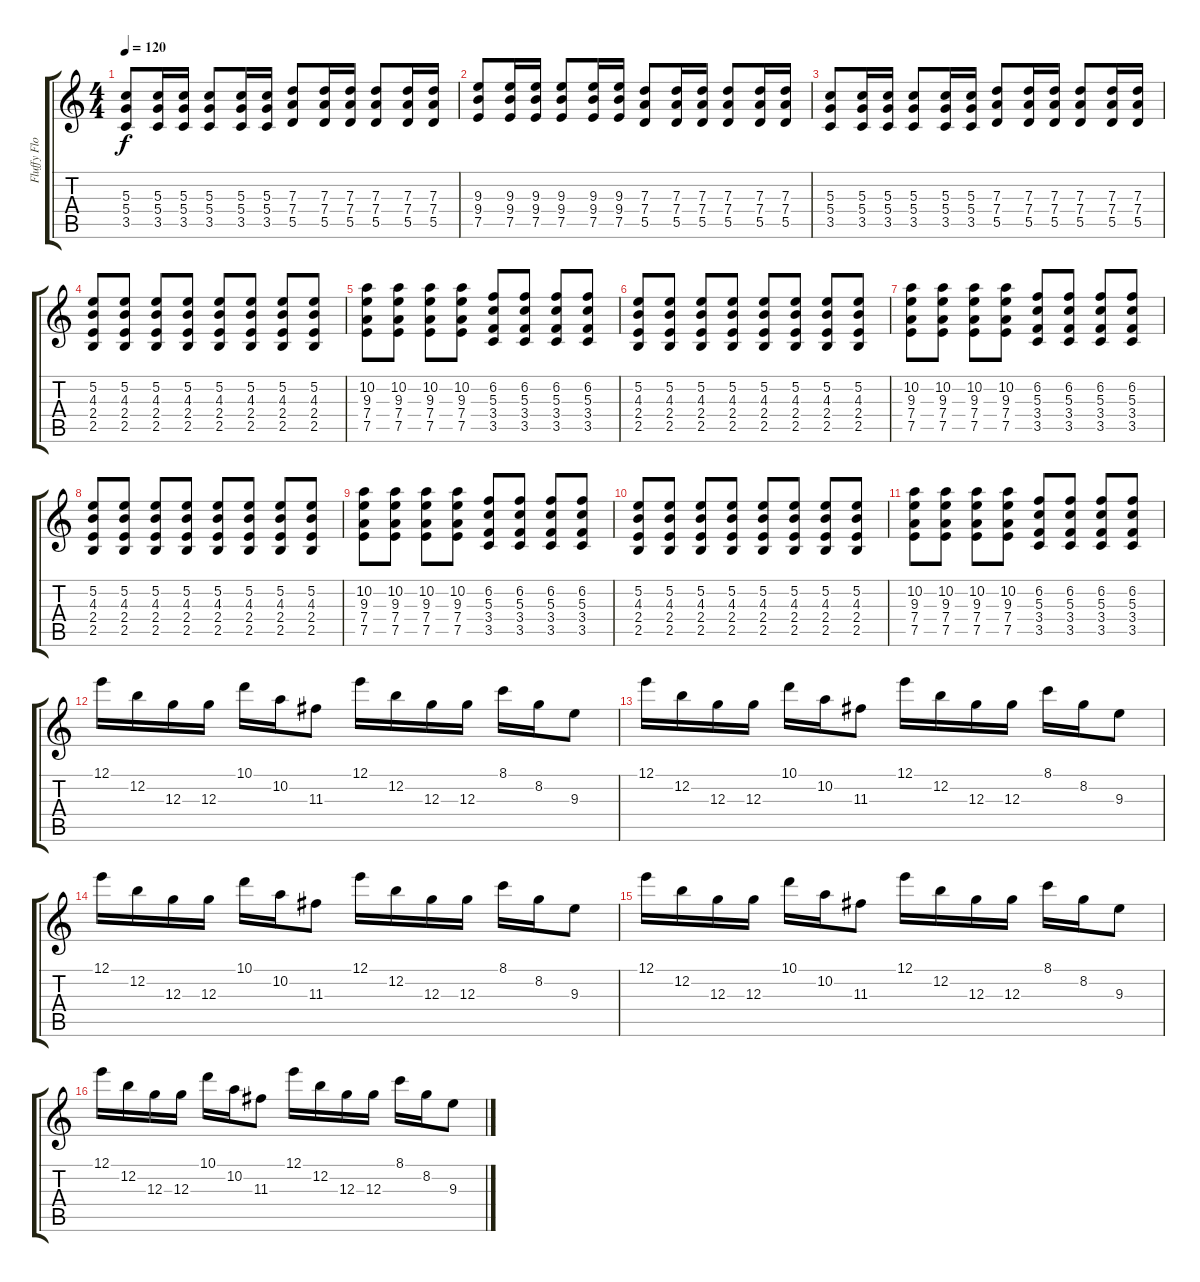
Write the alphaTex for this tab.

\track ("Fluffy Floyd" "Fluffy Flo") {instrument distortionguitar}
\staff {score tabs}
\tuning (E4 B3 G3 D3 A2 E2) {hide}
\ts (4 4)
\tempo 120
\clef g2
\ks c
(5.3 5.4 3.5).8{dy f} (5.3 5.4 3.5).16 (5.3 5.4 3.5).16 (5.3 5.4 3.5).8 (5.3 5.4 3.5).16 (5.3 5.4 3.5).16 (7.3 7.4 5.5).8 (7.3 7.4 5.5).16 (7.3 7.4 5.5).16 (7.3 7.4 5.5).8 (7.3 7.4 5.5).16 (7.3 7.4 5.5).16 |
(9.3 9.4 7.5).8 (9.3 9.4 7.5).16 (9.3 9.4 7.5).16 (9.3 9.4 7.5).8 (9.3 9.4 7.5).16 (9.3 9.4 7.5).16 (7.3 7.4 5.5).8 (7.3 7.4 5.5).16 (7.3 7.4 5.5).16 (7.3 7.4 5.5).8 (7.3 7.4 5.5).16 (7.3 7.4 5.5).16 |
(5.3 5.4 3.5).8 (5.3 5.4 3.5).16 (5.3 5.4 3.5).16 (5.3 5.4 3.5).8 (5.3 5.4 3.5).16 (5.3 5.4 3.5).16 (7.3 7.4 5.5).8 (7.3 7.4 5.5).16 (7.3 7.4 5.5).16 (7.3 7.4 5.5).8 (7.3 7.4 5.5).16 (7.3 7.4 5.5).16 |
(5.2 4.3 2.4 2.5).8 (5.2 4.3 2.4 2.5).8 (5.2 4.3 2.4 2.5).8 (5.2 4.3 2.4 2.5).8 (5.2 4.3 2.4 2.5).8 (5.2 4.3 2.4 2.5).8 (5.2 4.3 2.4 2.5).8 (5.2 4.3 2.4 2.5).8 |
(10.2 9.3 7.4 7.5).8 (10.2 9.3 7.4 7.5).8 (10.2 9.3 7.4 7.5).8 (10.2 9.3 7.4 7.5).8 (6.2 5.3 3.4 3.5).8 (6.2 5.3 3.4 3.5).8 (6.2 5.3 3.4 3.5).8 (6.2 5.3 3.4 3.5).8 |
(5.2 4.3 2.4 2.5).8 (5.2 4.3 2.4 2.5).8 (5.2 4.3 2.4 2.5).8 (5.2 4.3 2.4 2.5).8 (5.2 4.3 2.4 2.5).8 (5.2 4.3 2.4 2.5).8 (5.2 4.3 2.4 2.5).8 (5.2 4.3 2.4 2.5).8 |
(10.2 9.3 7.4 7.5).8 (10.2 9.3 7.4 7.5).8 (10.2 9.3 7.4 7.5).8 (10.2 9.3 7.4 7.5).8 (6.2 5.3 3.4 3.5).8 (6.2 5.3 3.4 3.5).8 (6.2 5.3 3.4 3.5).8 (6.2 5.3 3.4 3.5).8 |
(5.2 4.3 2.4 2.5).8 (5.2 4.3 2.4 2.5).8 (5.2 4.3 2.4 2.5).8 (5.2 4.3 2.4 2.5).8 (5.2 4.3 2.4 2.5).8 (5.2 4.3 2.4 2.5).8 (5.2 4.3 2.4 2.5).8 (5.2 4.3 2.4 2.5).8 |
(10.2 9.3 7.4 7.5).8 (10.2 9.3 7.4 7.5).8 (10.2 9.3 7.4 7.5).8 (10.2 9.3 7.4 7.5).8 (6.2 5.3 3.4 3.5).8 (6.2 5.3 3.4 3.5).8 (6.2 5.3 3.4 3.5).8 (6.2 5.3 3.4 3.5).8 |
(5.2 4.3 2.4 2.5).8 (5.2 4.3 2.4 2.5).8 (5.2 4.3 2.4 2.5).8 (5.2 4.3 2.4 2.5).8 (5.2 4.3 2.4 2.5).8 (5.2 4.3 2.4 2.5).8 (5.2 4.3 2.4 2.5).8 (5.2 4.3 2.4 2.5).8 |
(10.2 9.3 7.4 7.5).8 (10.2 9.3 7.4 7.5).8 (10.2 9.3 7.4 7.5).8 (10.2 9.3 7.4 7.5).8 (6.2 5.3 3.4 3.5).8 (6.2 5.3 3.4 3.5).8 (6.2 5.3 3.4 3.5).8 (6.2 5.3 3.4 3.5).8 |
12.1.16 12.2.16 12.3.16 12.3.16 10.1.16 10.2.16 11.3.8 12.1.16 12.2.16 12.3.16 12.3.16 8.1.16 8.2.16 9.3.8 |
12.1.16 12.2.16 12.3.16 12.3.16 10.1.16 10.2.16 11.3.8 12.1.16 12.2.16 12.3.16 12.3.16 8.1.16 8.2.16 9.3.8 |
12.1.16 12.2.16 12.3.16 12.3.16 10.1.16 10.2.16 11.3.8 12.1.16 12.2.16 12.3.16 12.3.16 8.1.16 8.2.16 9.3.8 |
12.1.16 12.2.16 12.3.16 12.3.16 10.1.16 10.2.16 11.3.8 12.1.16 12.2.16 12.3.16 12.3.16 8.1.16 8.2.16 9.3.8 |
12.1.16 12.2.16 12.3.16 12.3.16 10.1.16 10.2.16 11.3.8 12.1.16 12.2.16 12.3.16 12.3.16 8.1.16 8.2.16 9.3.8
